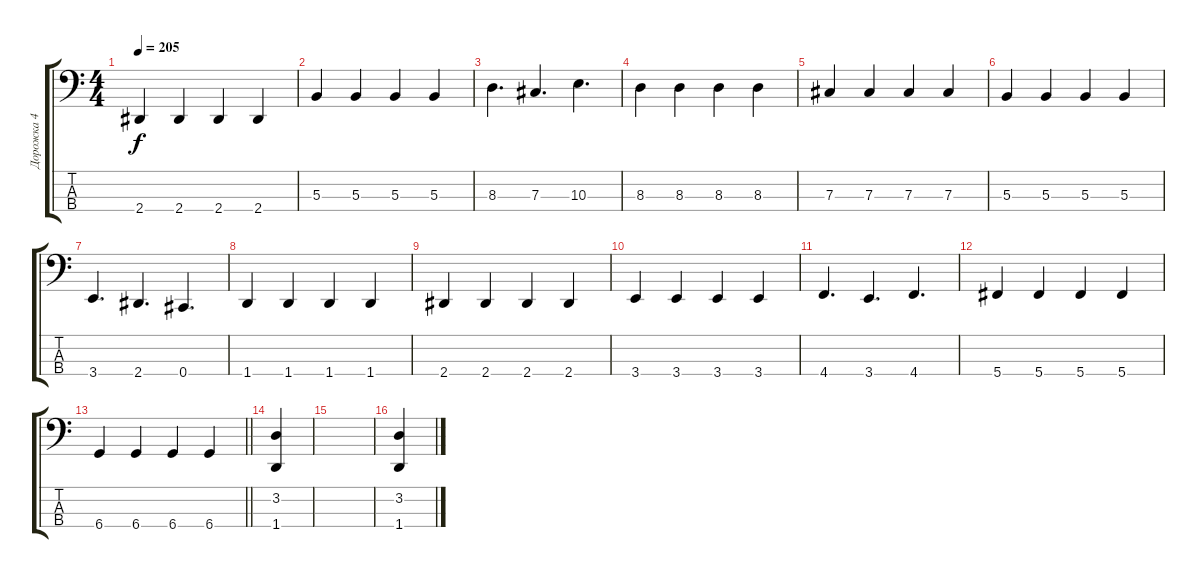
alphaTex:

\track ("Дорожка 4" "Дорожка 4") {instrument electricbasspick}
\staff {score tabs}
\tuning (E2 B1 Gb1 Db1) {hide}
\ts (4 4)
\tempo 205
\clef f4
\ks c
2.4.4{dy f} 2.4.4 2.4.4 2.4.4 |
5.3.4 5.3.4 5.3.4 5.3.4 |
8.3.4{d} 7.3.4{d} 10.3.4{d} |
8.3.4 8.3.4 8.3.4 8.3.4 |
7.3.4 7.3.4 7.3.4 7.3.4 |
5.3.4 5.3.4 5.3.4 5.3.4 |
3.4.4{d} 2.4.4{d} 0.4.4{d} |
1.4.4 1.4.4 1.4.4 1.4.4 |
2.4.4 2.4.4 2.4.4 2.4.4 |
3.4.4 3.4.4 3.4.4 3.4.4 |
4.4.4{d} 3.4.4{d} 4.4.4{d} |
5.4.4 5.4.4 5.4.4 5.4.4 |
\barLineRight lightlight
6.4.4 6.4.4 6.4.4 6.4.4 |
(3.2 1.4).4 |
|
(3.2 1.4).4
